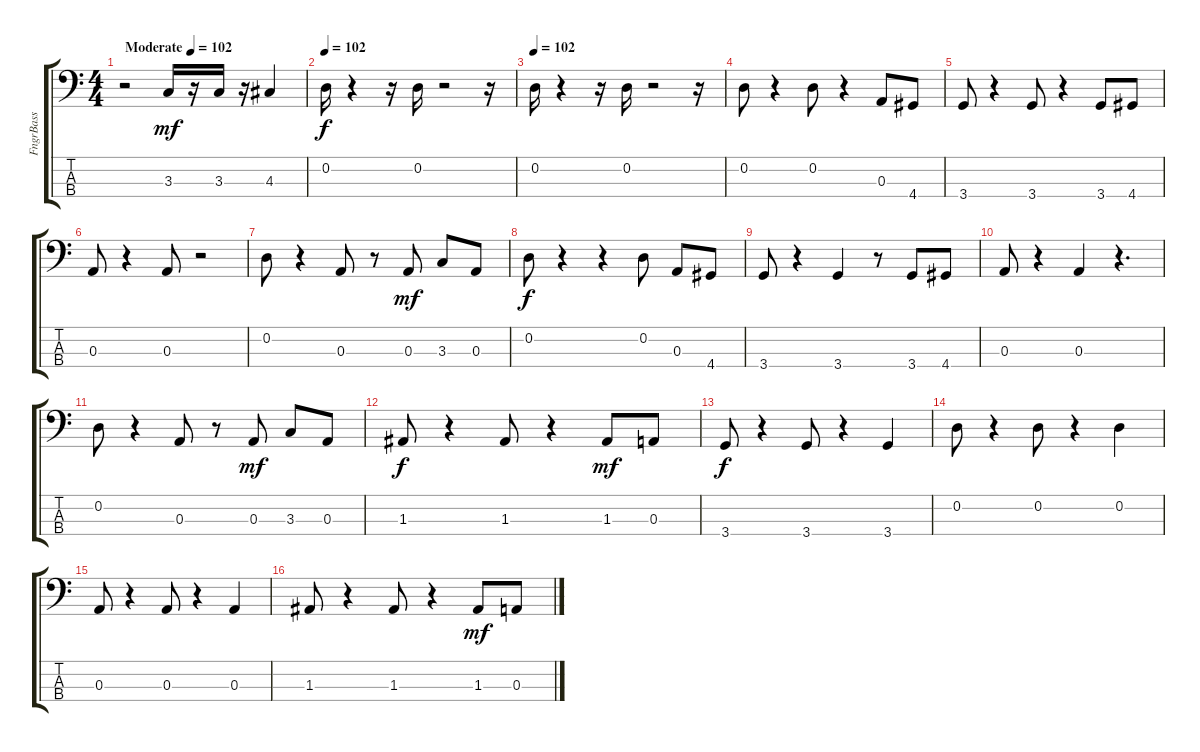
\track ("FngrBass" "FngrBass") {instrument electricbassfinger}
\staff {score tabs}
\tuning (G2 D2 A1 E1) {hide}
\ts (4 4)
\tempo (102 "Moderate")
\clef f4
\ks c
r.2{dy mf instrument electricbassfinger} 3.3.16 r.16 3.3.16 r.16 4.3.4 |
\tempo 102
0.2.16{dy f} r.4 r.16 0.2.16 r.2 r.16 |
\tempo 102
0.2.16 r.4 r.16 0.2.16 r.2 r.16 |
0.2.8 r.4 0.2.8 r.4 0.3.8 4.4.8 |
3.4.8 r.4 3.4.8 r.4 3.4.8 4.4.8 |
0.3.8 r.4 0.3.8 r.2 |
0.2.8 r.4 0.3.8 r.8 0.3.8{dy mf} 3.3.8 0.3.8 |
0.2.8{dy f} r.4 r.4 0.2.8 0.3.8 4.4.8 |
3.4.8 r.4 3.4.4 r.8 3.4.8 4.4.8 |
0.3.8 r.4 0.3.4 r.4{d} |
0.2.8 r.4 0.3.8 r.8 0.3.8{dy mf} 3.3.8 0.3.8 |
1.3.8{dy f} r.4 1.3.8 r.4 1.3.8{dy mf} 0.3.8 |
3.4.8{dy f} r.4 3.4.8 r.4 3.4.4 |
0.2.8 r.4 0.2.8 r.4 0.2.4 |
0.3.8 r.4 0.3.8 r.4 0.3.4 |
1.3.8 r.4 1.3.8 r.4 1.3.8{dy mf} 0.3.8
